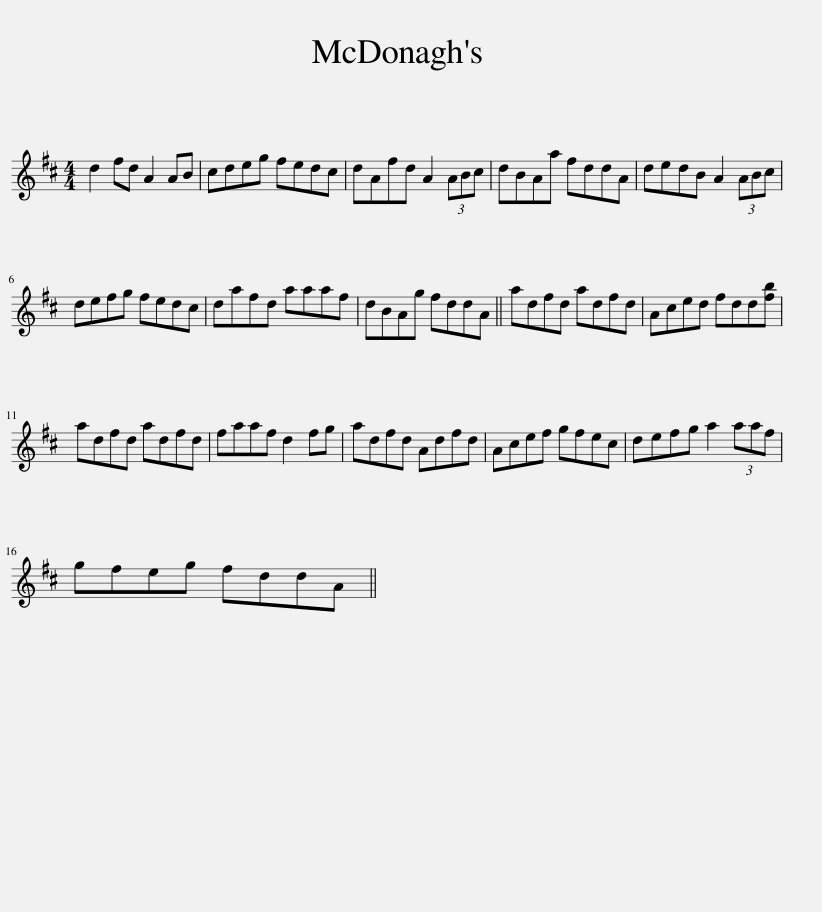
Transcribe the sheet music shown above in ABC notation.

X:1
L:1/8
M:4/4
I:linebreak $
K:D
V:1 treble
V:1
 d2 fd A2 AB | cdeg fedc | dAfd A2 (3ABc | dBAa fddA | dedB A2 (3ABc |$ %5
 defg fedc | dafd aaaf | dBAg fddA || adfd adfd | Aced fdd[fb] |$ %10
 adfd adfd | faaf d2 fg | adfd Adfd | Acef gfec | defg a2 (3aaf |$ %15
 gfeg fddA || %16
